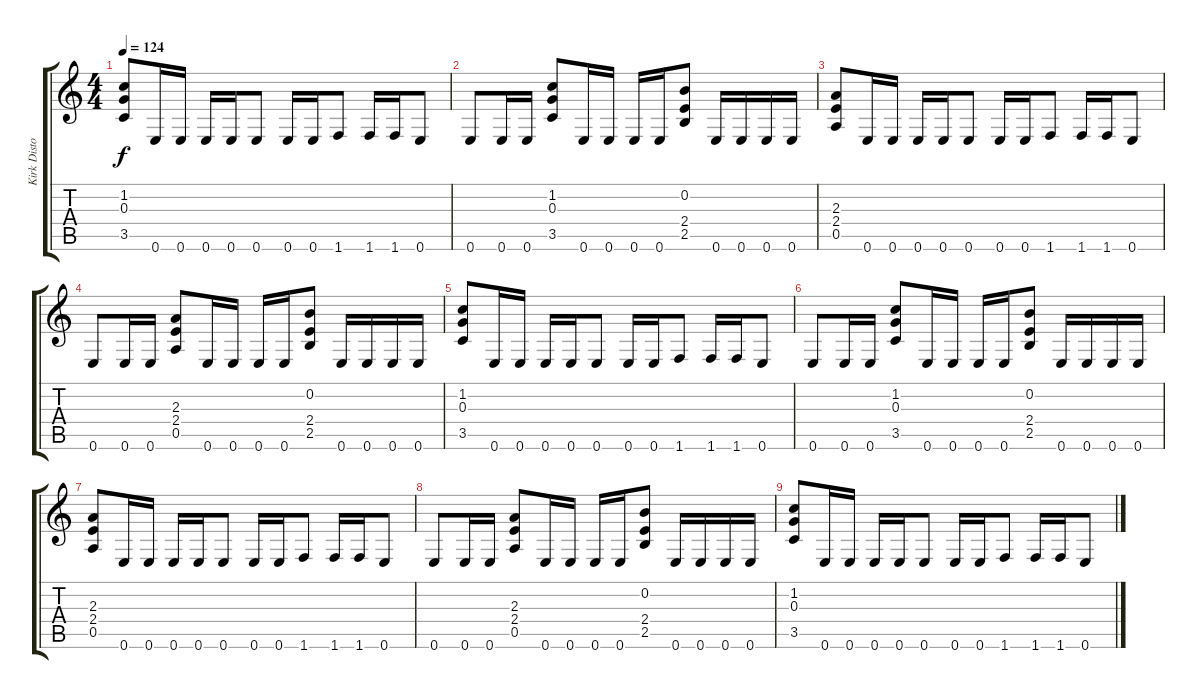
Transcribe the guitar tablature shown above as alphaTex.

\track ("Kirk Distortion" "Kirk Disto") {instrument distortionguitar}
\staff {score tabs}
\tuning (E4 B3 G3 D3 A2 E2) {hide}
\ts (4 4)
\tempo 124
\clef g2
\ks c
(1.2 0.3 3.5).8{dy f} 0.6.16 0.6.16 0.6.16 0.6.16 0.6.8 0.6.16 0.6.16 1.6.8 1.6.16 1.6.16 0.6.8 |
0.6.8 0.6.16 0.6.16 (1.2 0.3 3.5).8 0.6.16 0.6.16 0.6.16 0.6.16 (0.2 2.4 2.5).8 0.6.16 0.6.16 0.6.16 0.6.16 |
(2.3 2.4 0.5).8 0.6.16 0.6.16 0.6.16 0.6.16 0.6.8 0.6.16 0.6.16 1.6.8 1.6.16 1.6.16 0.6.8 |
0.6.8 0.6.16 0.6.16 (2.3 2.4 0.5).8 0.6.16 0.6.16 0.6.16 0.6.16 (0.2 2.4 2.5).8 0.6.16 0.6.16 0.6.16 0.6.16 |
(1.2 0.3 3.5).8 0.6.16 0.6.16 0.6.16 0.6.16 0.6.8 0.6.16 0.6.16 1.6.8 1.6.16 1.6.16 0.6.8 |
0.6.8 0.6.16 0.6.16 (1.2 0.3 3.5).8 0.6.16 0.6.16 0.6.16 0.6.16 (0.2 2.4 2.5).8 0.6.16 0.6.16 0.6.16 0.6.16 |
(2.3 2.4 0.5).8 0.6.16 0.6.16 0.6.16 0.6.16 0.6.8 0.6.16 0.6.16 1.6.8 1.6.16 1.6.16 0.6.8 |
0.6.8 0.6.16 0.6.16 (2.3 2.4 0.5).8 0.6.16 0.6.16 0.6.16 0.6.16 (0.2 2.4 2.5).8 0.6.16 0.6.16 0.6.16 0.6.16 |
(1.2 0.3 3.5).8 0.6.16 0.6.16 0.6.16 0.6.16 0.6.8 0.6.16 0.6.16 1.6.8 1.6.16 1.6.16 0.6.8
